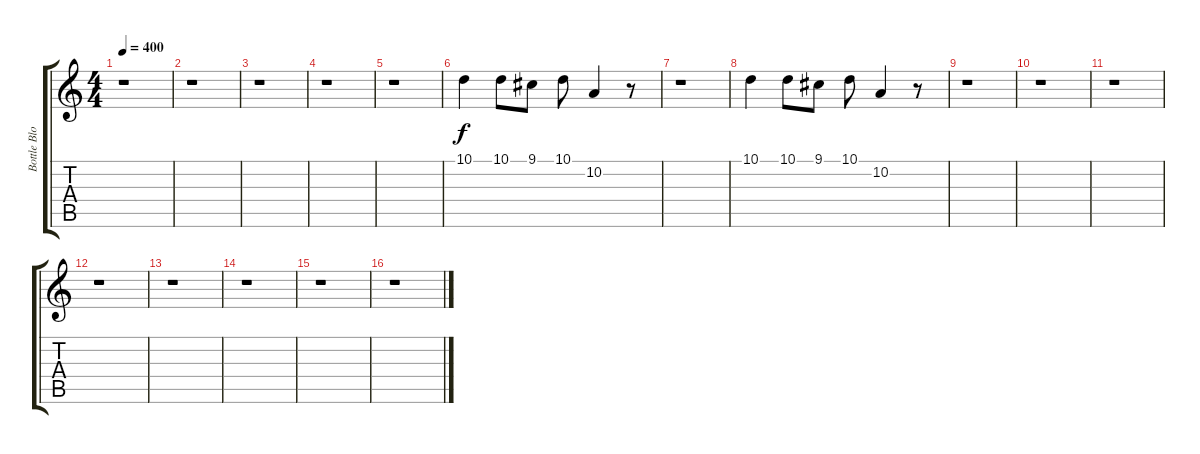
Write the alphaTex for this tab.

\track ("Bottle Blow" "Bottle Blo") {instrument blownbottle}
\staff {score tabs}
\tuning (E4 B3 G3 D3 A2 E2) {hide}
\ts (4 4)
\tempo 400
\clef g2
\ks c
r.1{dy f} |
r.1 |
r.1 |
r.1 |
r.1 |
10.1.4 10.1.8 9.1.8 10.1.8 10.2.4 r.8 |
r.1 |
10.1.4 10.1.8 9.1.8 10.1.8 10.2.4 r.8 |
r.1 |
r.1 |
r.1 |
r.1 |
r.1 |
r.1 |
r.1 |
r.1
